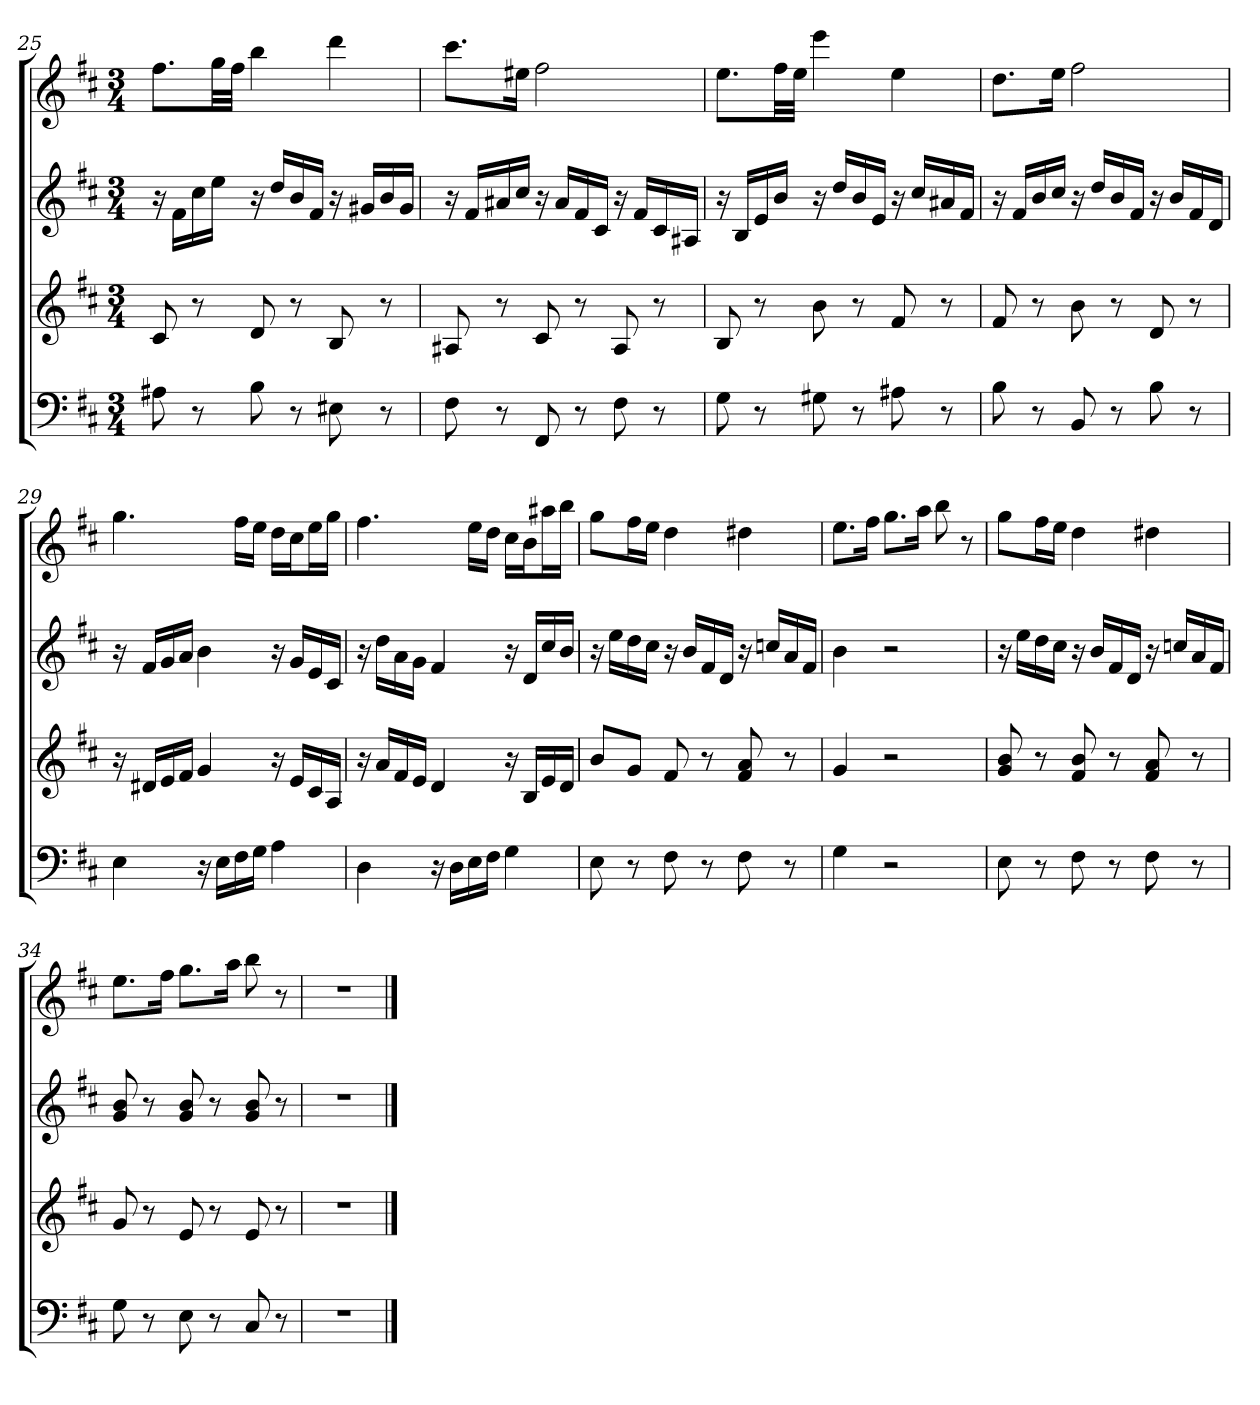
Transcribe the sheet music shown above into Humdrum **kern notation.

**kern	**kern	**kern	**kern
*part4	*part3	*part2	*part1
*staff4	*staff3	*staff2	*staff1
*k[f#c#]	*k[f#c#]	*k[f#c#]	*k[f#c#]
*b:	*b:	*b:	*b:
*M3/4	*M3/4	*M3/4	*M3/4
=25	=25	=25	=25
8A#X	8c#	16r	8.ff#L
.	.	16f#LL	.
8r	8r	16cc#	.
.	.	16eeJJ	32ggLL
.	.	.	32ff#JJJ
8B	8d	16r	4bb
.	.	16ddLL	.
8r	8r	16b	.
.	.	16f#JJ	.
8E#X	8B	16r	4ddd
.	.	16g#XLL	.
8r	8r	16b	.
.	.	16g#JJ	.
=26	=26	=26	=26
8F#	8A#X	16r	8.ccc#L
.	.	16f#LL	.
8r	8r	16a#X	.
.	.	16cc#JJ	16ee#XJk
8FF#	8c#	16r	2ff#
.	.	16a#LL	.
8r	8r	16f#	.
.	.	16c#JJ	.
8F#	8A#	16r	.
.	.	16f#LL	.
8r	8r	16c#	.
.	.	16A#XJJ	.
=27	=27	=27	=27
8G	8B	16r	8.eeL
.	.	16BLL	.
8r	8r	16e	.
.	.	16bJJ	32ff#LL
.	.	.	32eeJJJ
8G#X	8b	16r	4eee
.	.	16ddLL	.
8r	8r	16b	.
.	.	16eJJ	.
8A#X	8f#	16r	4ee
.	.	16cc#LL	.
8r	8r	16a#X	.
.	.	16f#JJ	.
=28	=28	=28	=28
8B	8f#	16r	8.ddL
.	.	16f#LL	.
8r	8r	16b	.
.	.	16cc#JJ	16eeJk
8BB	8b	16r	2ff#
.	.	16ddLL	.
8r	8r	16b	.
.	.	16f#JJ	.
8B	8d	16r	.
.	.	16bLL	.
8r	8r	16f#	.
.	.	16dJJ	.
=29	=29	=29	=29
4E	16r	16r	4.gg
.	16d#XLL	16f#LL	.
.	16e	16g	.
.	16f#JJ	16aJJ	.
16r	4g	4b	.
16ELL	.	.	.
16F#	.	.	16ff#LL
16GJJ	.	.	16eeJJ
4A	16r	16r	16ddLL
.	16eLL	16gLL	16cc#J
.	16c#	16e	16eeL
.	16AJJ	16c#JJ	16ggJJ
=30	=30	=30	=30
4D	16r	16r	4.ff#
.	16aLL	16ddLL	.
.	16f#	16a	.
.	16eJJ	16gJJ	.
16r	4d	4f#	.
16DLL	.	.	.
16E	.	.	16eeLL
16F#JJ	.	.	16ddJJ
4G	16r	16r	16cc#LL
.	16BLL	16dLL	16bJ
.	16e	16cc#	16aa#XL
.	16dJJ	16bJJ	16bbJJ
=31	=31	=31	=31
8E	8bL	16r	8ggL
.	.	16eeLL	.
8r	8gJ	16dd	16ff#L
.	.	16cc#JJ	16eeJJ
8F#	8f#	16r	4dd
.	.	16bLL	.
8r	8r	16f#	.
.	.	16dJJ	.
8F#	8f# 8a	16r	4dd#X
.	.	16ccnLL	.
8r	8r	16a	.
.	.	16f#JJ	.
=32	=32	=32	=32
4G	4g	4b	8.eeL
.	.	.	16ff#Jk
2r	2r	2r	8.ggL
.	.	.	16aaJk
.	.	.	8bb
.	.	.	8r
=33	=33	=33	=33
8E	8g 8b	16r	8ggL
.	.	16eeLL	.
8r	8r	16dd	16ff#L
.	.	16cc#JJ	16eeJJ
8F#	8f# 8b	16r	4dd
.	.	16bLL	.
8r	8r	16f#	.
.	.	16dJJ	.
8F#	8f# 8a	16r	4dd#X
.	.	16ccnLL	.
8r	8r	16a	.
.	.	16f#JJ	.
=34	=34	=34	=34
8G	8g	8g 8b	8.eeL
8r	8r	8r	.
.	.	.	16ff#Jk
8E	8e	8g 8b	8.ggL
8r	8r	8r	.
.	.	.	16aaJk
8C#	8e	8g 8b	8bb
8r	8r	8r	8r
=35	=35	=35	=35
2.r	2.r	2.r	2.r
==	==	==	==
*-	*-	*-	*-
